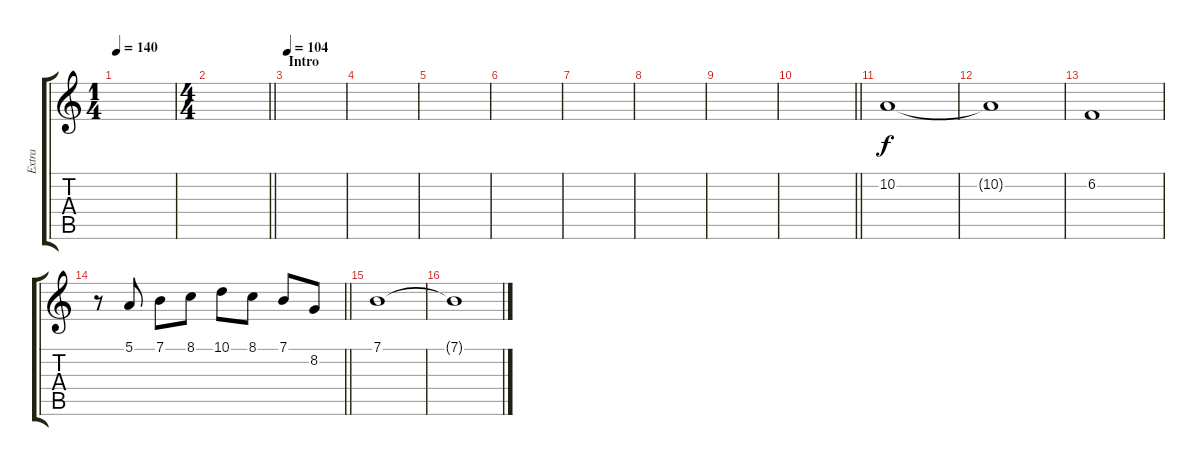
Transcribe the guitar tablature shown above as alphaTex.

\track ("Extra" "Extra") {instrument stringensemble1}
\staff {score tabs}
\tuning (E4 B3 G3 D3 A2 E2) {hide}
\ts (1 4)
\tempo 140
\clef g2
\ks c
|
\ts (4 4)
\barLineRight lightlight
|
\section ("" "Intro")
\tempo 104
|
|
|
|
|
|
|
\barLineRight lightlight
|
10.2.1 |
10.2{t}.1 |
6.2.1 |
\barLineRight lightlight
r.8 5.1.8 7.1.8 8.1.8 10.1.8 8.1.8 7.1.8 8.2.8 |
7.1.1 |
7.1{t}.1
